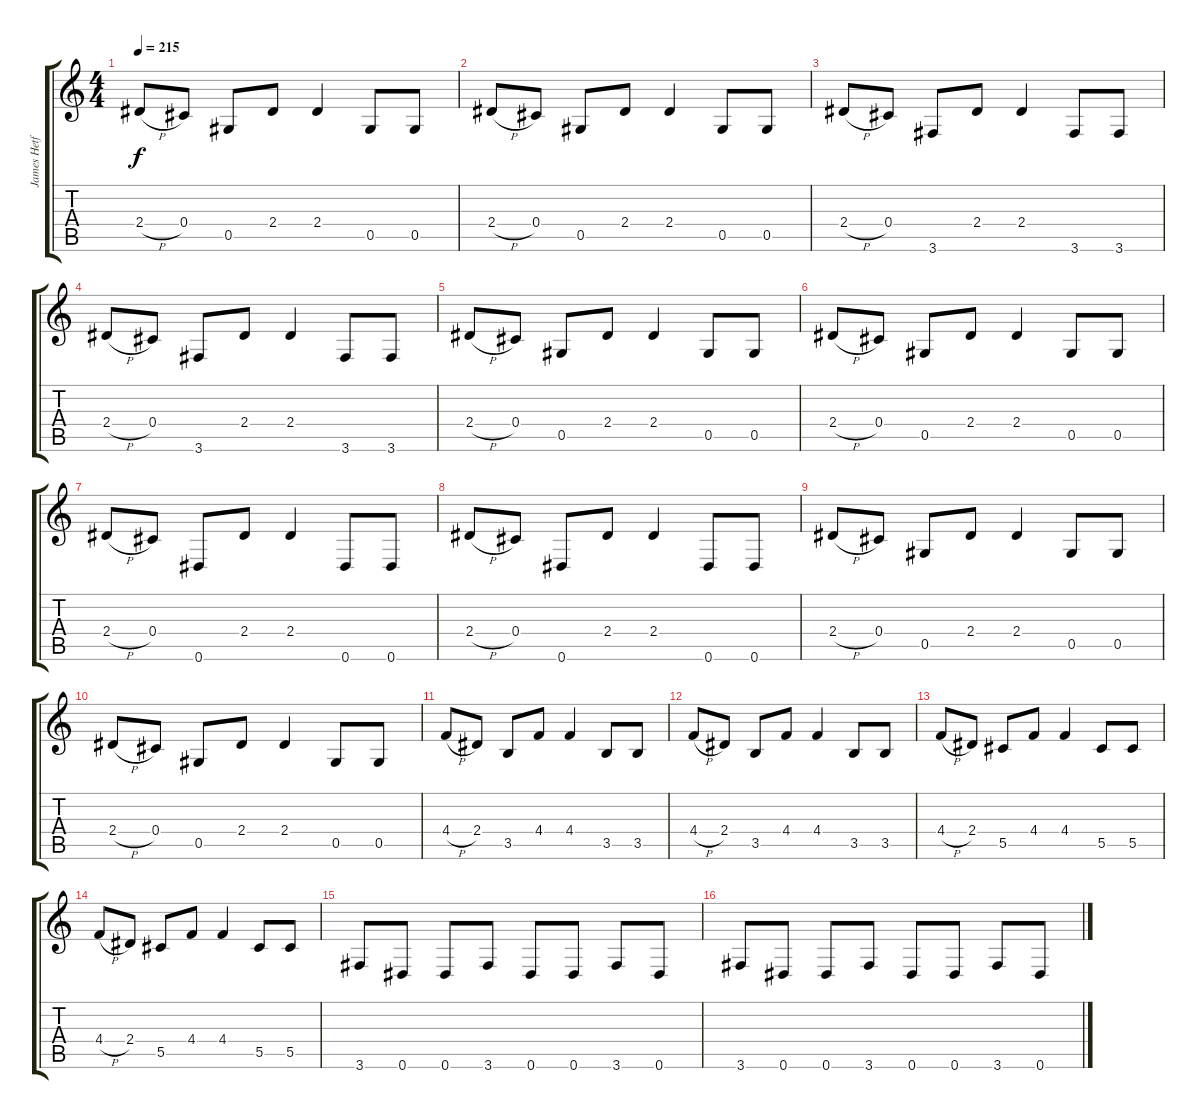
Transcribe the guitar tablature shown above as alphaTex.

\track ("James Hetfield" "James Hetf") {instrument distortionguitar}
\staff {score tabs}
\tuning (Eb4 Bb3 Gb3 Db3 Ab2 Eb2) {hide}
\ts (4 4)
\tempo 215
\clef g2
\ks c
2.4{h}.8{dy f} 0.4.8 0.5.8 2.4.8 2.4.4 0.5.8 0.5.8 |
2.4{h}.8 0.4.8 0.5.8 2.4.8 2.4.4 0.5.8 0.5.8 |
2.4{h}.8 0.4.8 3.6.8 2.4.8 2.4.4 3.6.8 3.6.8 |
2.4{h}.8 0.4.8 3.6.8 2.4.8 2.4.4 3.6.8 3.6.8 |
2.4{h}.8 0.4.8 0.5.8 2.4.8 2.4.4 0.5.8 0.5.8 |
2.4{h}.8 0.4.8 0.5.8 2.4.8 2.4.4 0.5.8 0.5.8 |
2.4{h}.8 0.4.8 0.6.8 2.4.8 2.4.4 0.6.8 0.6.8 |
2.4{h}.8 0.4.8 0.6.8 2.4.8 2.4.4 0.6.8 0.6.8 |
2.4{h}.8 0.4.8 0.5.8 2.4.8 2.4.4 0.5.8 0.5.8 |
2.4{h}.8 0.4.8 0.5.8 2.4.8 2.4.4 0.5.8 0.5.8 |
4.4{h}.8 2.4.8 3.5.8 4.4.8 4.4.4 3.5.8 3.5.8 |
4.4{h}.8 2.4.8 3.5.8 4.4.8 4.4.4 3.5.8 3.5.8 |
4.4{h}.8 2.4.8 5.5.8 4.4.8 4.4.4 5.5.8 5.5.8 |
4.4{h}.8 2.4.8 5.5.8 4.4.8 4.4.4 5.5.8 5.5.8 |
3.6.8 0.6.8 0.6.8 3.6.8 0.6.8 0.6.8 3.6.8 0.6.8 |
3.6.8 0.6.8 0.6.8 3.6.8 0.6.8 0.6.8 3.6.8 0.6.8
